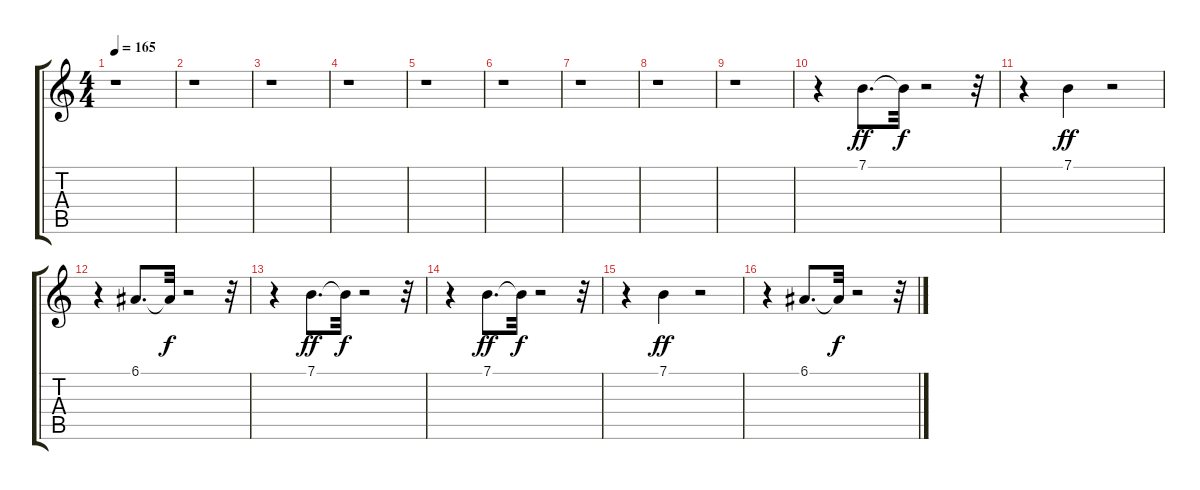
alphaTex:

\track (" " " ") {instrument frenchhorn}
\staff {score tabs}
\tuning (E4 B3 G3 D3 A2 E2) {hide}
\ts (4 4)
\tempo 165
\clef g2
\ks c
r.1{dy f} |
r.1 |
r.1 |
r.1 |
r.1 |
r.1 |
r.1 |
r.1 |
r.1 |
r.4 7.1.8{d dy ff} 7.1{t}.32{dy f} r.2 r.32 |
r.4 7.1.4{dy ff} r.2 |
r.4 6.1.8{d} 6.1{t}.32{dy f} r.2 r.32 |
r.4 7.1.8{d dy ff} 7.1{t}.32{dy f} r.2 r.32 |
r.4 7.1.8{d dy ff} 7.1{t}.32{dy f} r.2 r.32 |
r.4 7.1.4{dy ff} r.2 |
r.4 6.1.8{d} 6.1{t}.32{dy f} r.2 r.32
